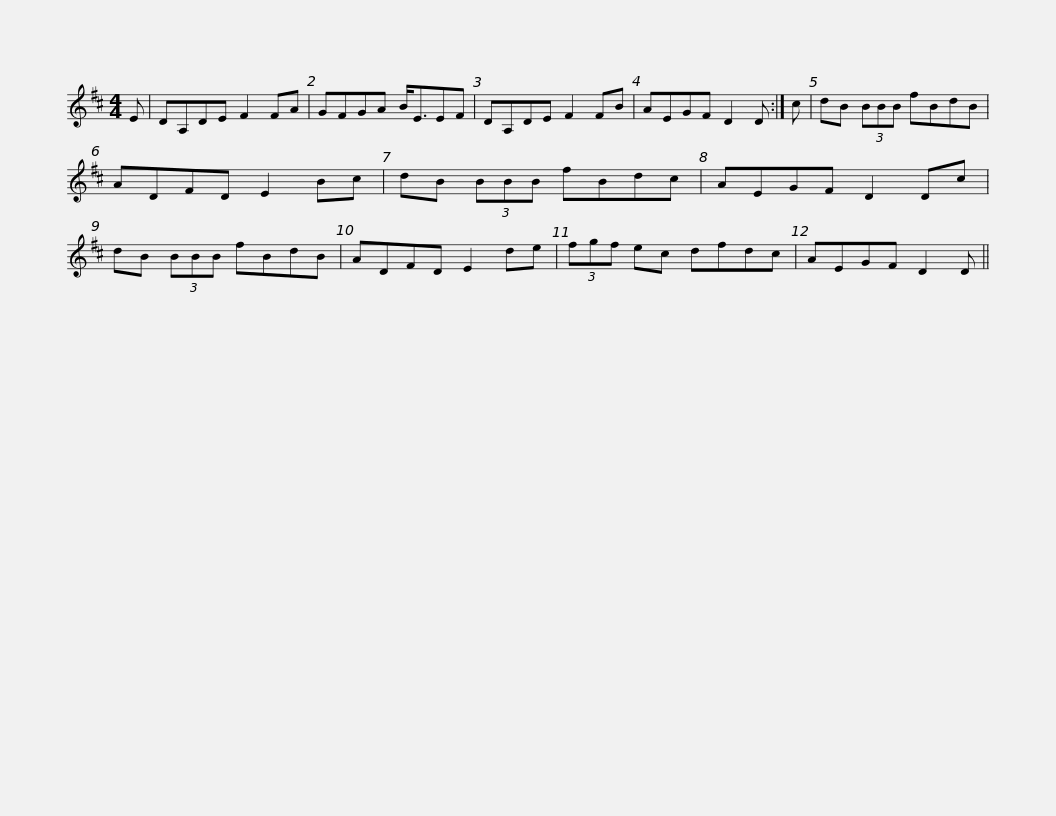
X:1
L:1/8
M:4/4
I:linebreak $
K:D
V:1 treble
V:1
 E | DA,DE F2 FA | GFGA B<EEF | DA,DE F2 FB | AEGF D2 D :| %5
 c | dB (3BBB fBdB |$ ADFD E2 Bc | dB (3BBB fBdc | AEGF D2 Dc | %10
 dB (3BBB fBdB | ADFD E2 de |$ (3fgf ec dfdc | AEGF D2 D || %14
